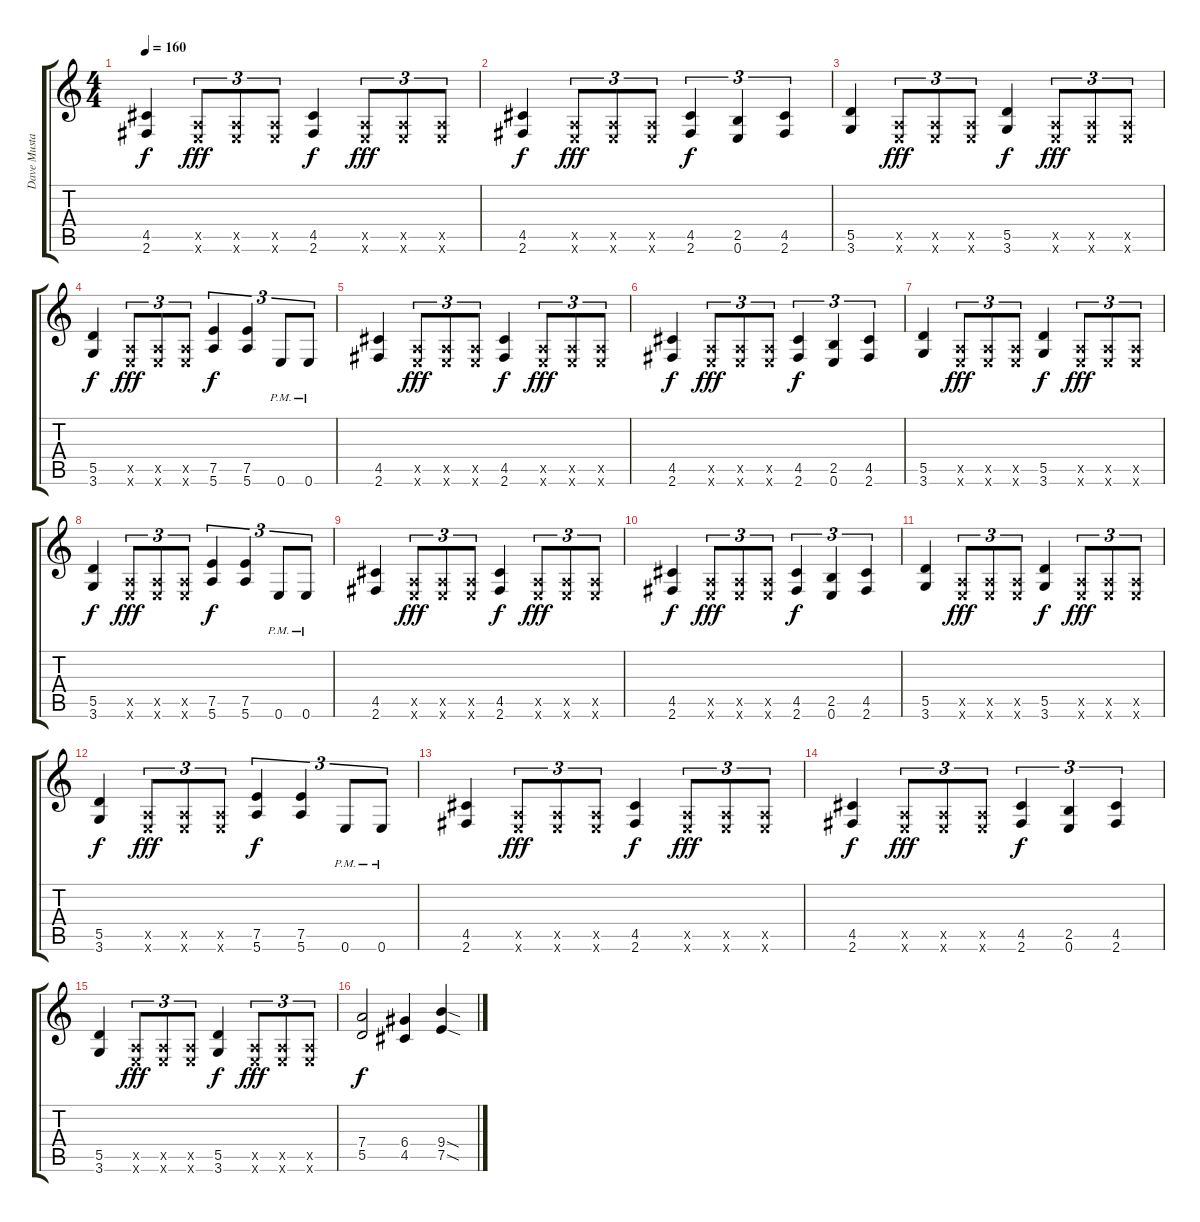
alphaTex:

\track ("Dave Mustaine" "Dave Musta") {instrument distortionguitar}
\staff {score tabs}
\tuning (E4 B3 G3 D3 A2 E2) {hide}
\ts (4 4)
\tempo 160
\clef g2
\ks c
(4.5 2.6).4{dy f} (0.5{x} 0.6{x}).8{tu (3 2) dy fff} (0.5{x} 0.6{x}).8{tu (3 2)} (0.5{x} 0.6{x}).8{tu (3 2)} (4.5 2.6).4{dy f} (0.5{x} 0.6{x}).8{tu (3 2) dy fff} (0.5{x} 0.6{x}).8{tu (3 2)} (0.5{x} 0.6{x}).8{tu (3 2)} |
(4.5 2.6).4{dy f} (0.5{x} 0.6{x}).8{tu (3 2) dy fff} (0.5{x} 0.6{x}).8{tu (3 2)} (0.5{x} 0.6{x}).8{tu (3 2)} (4.5 2.6).4{tu (3 2) dy f} (2.5 0.6).4{tu (3 2)} (4.5 2.6).4{tu (3 2)} |
(5.5 3.6).4 (0.5{x} 0.6{x}).8{tu (3 2) dy fff} (0.5{x} 0.6{x}).8{tu (3 2)} (0.5{x} 0.6{x}).8{tu (3 2)} (5.5 3.6).4{dy f} (0.5{x} 0.6{x}).8{tu (3 2) dy fff} (0.5{x} 0.6{x}).8{tu (3 2)} (0.5{x} 0.6{x}).8{tu (3 2)} |
(5.5 3.6).4{dy f} (0.5{x} 0.6{x}).8{tu (3 2) dy fff} (0.5{x} 0.6{x}).8{tu (3 2)} (0.5{x} 0.6{x}).8{tu (3 2)} (7.5 5.6).4{tu (3 2) dy f} (7.5 5.6).4{tu (3 2)} 0.6{pm}.8{tu (3 2)} 0.6{pm}.8{tu (3 2)} |
(4.5 2.6).4 (0.5{x} 0.6{x}).8{tu (3 2) dy fff} (0.5{x} 0.6{x}).8{tu (3 2)} (0.5{x} 0.6{x}).8{tu (3 2)} (4.5 2.6).4{dy f} (0.5{x} 0.6{x}).8{tu (3 2) dy fff} (0.5{x} 0.6{x}).8{tu (3 2)} (0.5{x} 0.6{x}).8{tu (3 2)} |
(4.5 2.6).4{dy f} (0.5{x} 0.6{x}).8{tu (3 2) dy fff} (0.5{x} 0.6{x}).8{tu (3 2)} (0.5{x} 0.6{x}).8{tu (3 2)} (4.5 2.6).4{tu (3 2) dy f} (2.5 0.6).4{tu (3 2)} (4.5 2.6).4{tu (3 2)} |
(5.5 3.6).4 (0.5{x} 0.6{x}).8{tu (3 2) dy fff} (0.5{x} 0.6{x}).8{tu (3 2)} (0.5{x} 0.6{x}).8{tu (3 2)} (5.5 3.6).4{dy f} (0.5{x} 0.6{x}).8{tu (3 2) dy fff} (0.5{x} 0.6{x}).8{tu (3 2)} (0.5{x} 0.6{x}).8{tu (3 2)} |
(5.5 3.6).4{dy f} (0.5{x} 0.6{x}).8{tu (3 2) dy fff} (0.5{x} 0.6{x}).8{tu (3 2)} (0.5{x} 0.6{x}).8{tu (3 2)} (7.5 5.6).4{tu (3 2) dy f} (7.5 5.6).4{tu (3 2)} 0.6{pm}.8{tu (3 2)} 0.6{pm}.8{tu (3 2)} |
(4.5 2.6).4 (0.5{x} 0.6{x}).8{tu (3 2) dy fff} (0.5{x} 0.6{x}).8{tu (3 2)} (0.5{x} 0.6{x}).8{tu (3 2)} (4.5 2.6).4{dy f} (0.5{x} 0.6{x}).8{tu (3 2) dy fff} (0.5{x} 0.6{x}).8{tu (3 2)} (0.5{x} 0.6{x}).8{tu (3 2)} |
(4.5 2.6).4{dy f} (0.5{x} 0.6{x}).8{tu (3 2) dy fff} (0.5{x} 0.6{x}).8{tu (3 2)} (0.5{x} 0.6{x}).8{tu (3 2)} (4.5 2.6).4{tu (3 2) dy f} (2.5 0.6).4{tu (3 2)} (4.5 2.6).4{tu (3 2)} |
(5.5 3.6).4 (0.5{x} 0.6{x}).8{tu (3 2) dy fff} (0.5{x} 0.6{x}).8{tu (3 2)} (0.5{x} 0.6{x}).8{tu (3 2)} (5.5 3.6).4{dy f} (0.5{x} 0.6{x}).8{tu (3 2) dy fff} (0.5{x} 0.6{x}).8{tu (3 2)} (0.5{x} 0.6{x}).8{tu (3 2)} |
(5.5 3.6).4{dy f} (0.5{x} 0.6{x}).8{tu (3 2) dy fff} (0.5{x} 0.6{x}).8{tu (3 2)} (0.5{x} 0.6{x}).8{tu (3 2)} (7.5 5.6).4{tu (3 2) dy f} (7.5 5.6).4{tu (3 2)} 0.6{pm}.8{tu (3 2)} 0.6{pm}.8{tu (3 2)} |
(4.5 2.6).4 (0.5{x} 0.6{x}).8{tu (3 2) dy fff} (0.5{x} 0.6{x}).8{tu (3 2)} (0.5{x} 0.6{x}).8{tu (3 2)} (4.5 2.6).4{dy f} (0.5{x} 0.6{x}).8{tu (3 2) dy fff} (0.5{x} 0.6{x}).8{tu (3 2)} (0.5{x} 0.6{x}).8{tu (3 2)} |
(4.5 2.6).4{dy f} (0.5{x} 0.6{x}).8{tu (3 2) dy fff} (0.5{x} 0.6{x}).8{tu (3 2)} (0.5{x} 0.6{x}).8{tu (3 2)} (4.5 2.6).4{tu (3 2) dy f} (2.5 0.6).4{tu (3 2)} (4.5 2.6).4{tu (3 2)} |
(5.5 3.6).4 (0.5{x} 0.6{x}).8{tu (3 2) dy fff} (0.5{x} 0.6{x}).8{tu (3 2)} (0.5{x} 0.6{x}).8{tu (3 2)} (5.5 3.6).4{dy f} (0.5{x} 0.6{x}).8{tu (3 2) dy fff} (0.5{x} 0.6{x}).8{tu (3 2)} (0.5{x} 0.6{x}).8{tu (3 2)} |
(7.4 5.5).2{dy f} (6.4 4.5).4 (9.4{sod} 7.5{sod}).4
